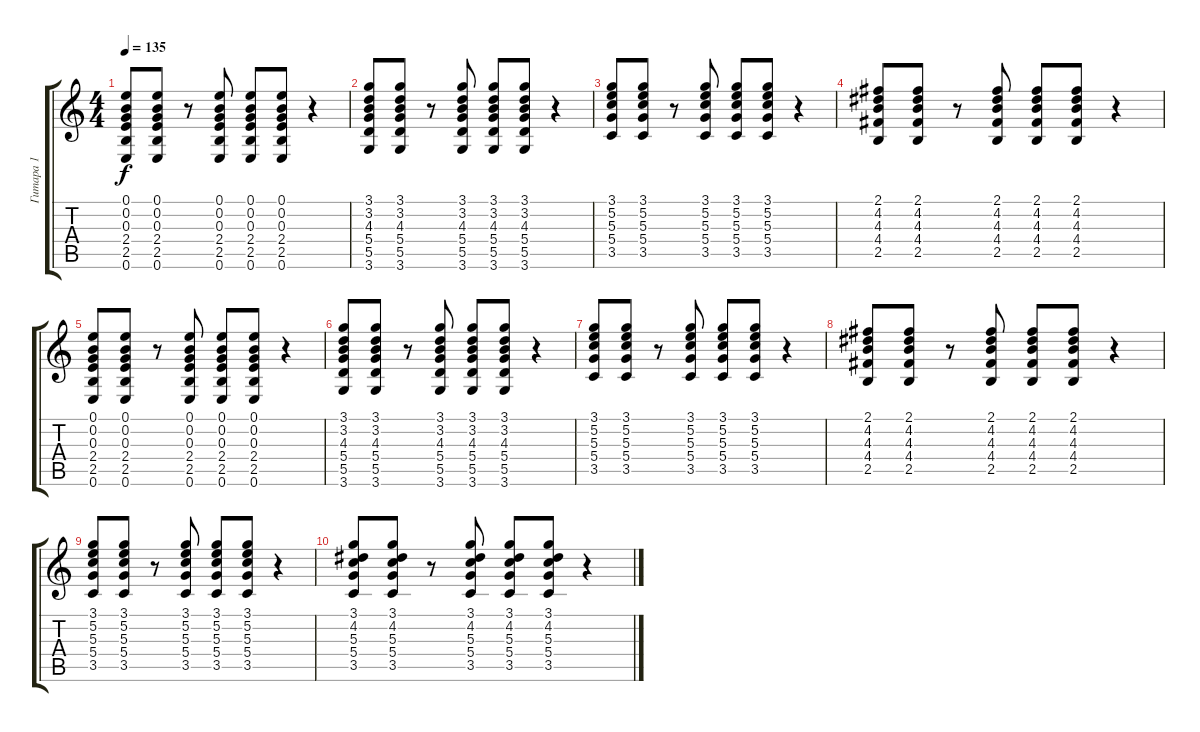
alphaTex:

\track ("Гитара 1" "Гитара 1") {instrument acousticguitarsteel}
\staff {score tabs}
\tuning (E4 B3 G3 D3 A2 E2) {hide}
\ts (4 4)
\tempo 135
\clef g2
\ks c
(0.1 0.2 0.3 2.4 2.5 0.6).8{dy f} (0.1 0.2 0.3 2.4 2.5 0.6).8 r.8 (0.1 0.2 0.3 2.4 2.5 0.6).8 (0.1 0.2 0.3 2.4 2.5 0.6).8 (0.1 0.2 0.3 2.4 2.5 0.6).8 r.4 |
(3.1 3.2 4.3 5.4 5.5 3.6).8 (3.1 3.2 4.3 5.4 5.5 3.6).8 r.8 (3.1 3.2 4.3 5.4 5.5 3.6).8 (3.1 3.2 4.3 5.4 5.5 3.6).8 (3.1 3.2 4.3 5.4 5.5 3.6).8 r.4 |
(3.1 5.2 5.3 5.4 3.5).8 (3.1 5.2 5.3 5.4 3.5).8 r.8 (3.1 5.2 5.3 5.4 3.5).8 (3.1 5.2 5.3 5.4 3.5).8 (3.1 5.2 5.3 5.4 3.5).8 r.4 |
(2.1 4.2 4.3 4.4 2.5).8 (2.1 4.2 4.3 4.4 2.5).8 r.8 (2.1 4.2 4.3 4.4 2.5).8 (2.1 4.2 4.3 4.4 2.5).8 (2.1 4.2 4.3 4.4 2.5).8 r.4 |
(0.1 0.2 0.3 2.4 2.5 0.6).8 (0.1 0.2 0.3 2.4 2.5 0.6).8 r.8 (0.1 0.2 0.3 2.4 2.5 0.6).8 (0.1 0.2 0.3 2.4 2.5 0.6).8 (0.1 0.2 0.3 2.4 2.5 0.6).8 r.4 |
(3.1 3.2 4.3 5.4 5.5 3.6).8 (3.1 3.2 4.3 5.4 5.5 3.6).8 r.8 (3.1 3.2 4.3 5.4 5.5 3.6).8 (3.1 3.2 4.3 5.4 5.5 3.6).8 (3.1 3.2 4.3 5.4 5.5 3.6).8 r.4 |
(3.1 5.2 5.3 5.4 3.5).8 (3.1 5.2 5.3 5.4 3.5).8 r.8 (3.1 5.2 5.3 5.4 3.5).8 (3.1 5.2 5.3 5.4 3.5).8 (3.1 5.2 5.3 5.4 3.5).8 r.4 |
(2.1 4.2 4.3 4.4 2.5).8 (2.1 4.2 4.3 4.4 2.5).8 r.8 (2.1 4.2 4.3 4.4 2.5).8 (2.1 4.2 4.3 4.4 2.5).8 (2.1 4.2 4.3 4.4 2.5).8 r.4 |
(3.1 5.2 5.3 5.4 3.5).8 (3.1 5.2 5.3 5.4 3.5).8 r.8 (3.1 5.2 5.3 5.4 3.5).8 (3.1 5.2 5.3 5.4 3.5).8 (3.1 5.2 5.3 5.4 3.5).8 r.4 |
(3.1 4.2 5.3 5.4 3.5).8 (3.1 4.2 5.3 5.4 3.5).8 r.8 (3.1 4.2 5.3 5.4 3.5).8 (3.1 4.2 5.3 5.4 3.5).8 (3.1 4.2 5.3 5.4 3.5).8 r.4
